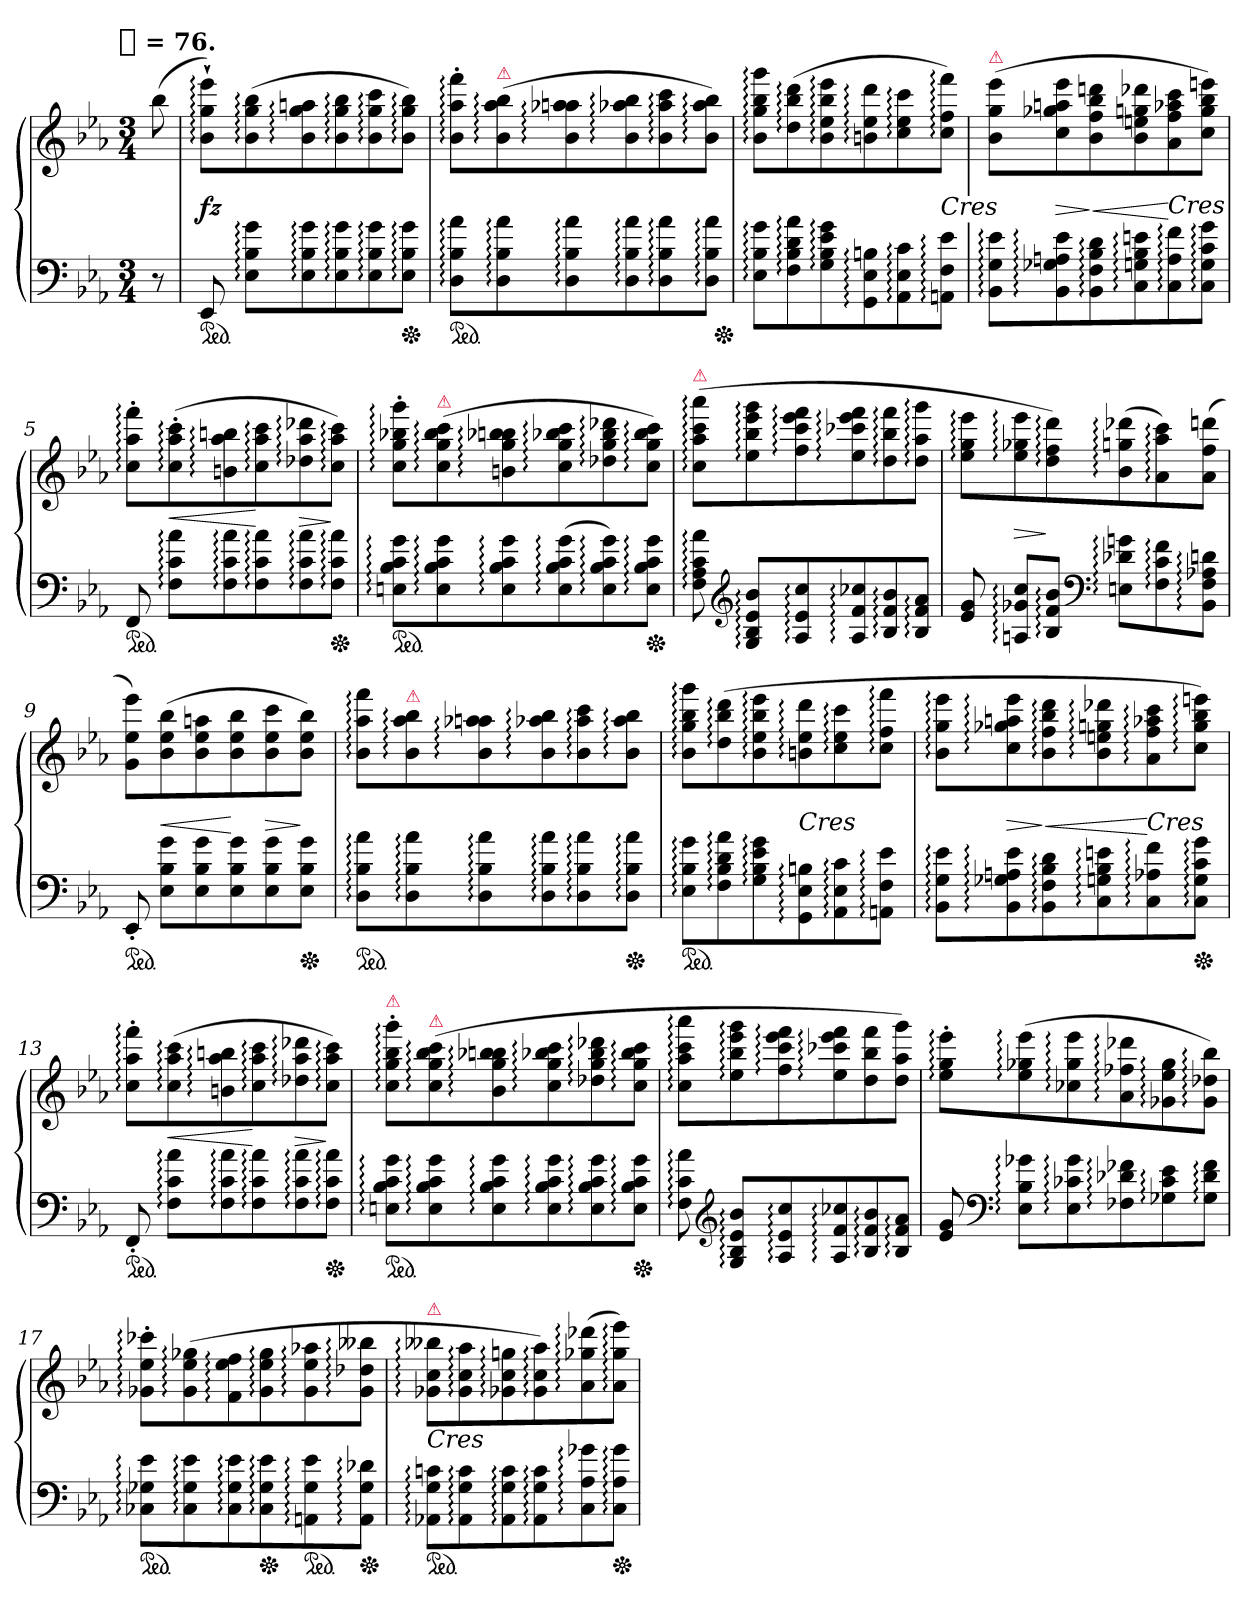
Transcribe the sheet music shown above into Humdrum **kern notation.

**kern	**kern	**dynam
*part1	*part1	*part1
*staff2	*staff1	*staff1/2
*clefF4	*clefG2	*
*k[b-e-a-]	*k[b-e-a-]	*
*c:	*c:	*
!!LO:TX:omd:t=[quarter] = 76.
*M3/4	*M3/4	*
*MM76	*MM76	*
=	=	=
8r	(>8bb-	.
=1	=1	=1
*ped	*	*
8EE-	8b-:` 8gg:` 8eee-:`L)	fz
8E-: 8B-: 8g:L	(>8b-: 8gg: 8bb-:	.
8E-: 8B-: 8g:	8b-: 8gg: 8aan:	.
8E-: 8B-: 8g:	8b-: 8gg: 8bb-:	.
8E-: 8B-: 8g:	8b-: 8gg: 8ccc:	.
*Xped	*	*
8E-: 8B-: 8g:J	8b-: 8gg: 8bb-:J)	.
=2	=2	=2
*ped	*	*
8D: 8B-: 8a-:L	8b-:' 8aa-:' 8fff:'L	.
!	!LO:TX:a:i:color=crimson:t=⚠	!
8D: 8B-: 8a-:	(>8b-: 8aa-: 8bb-:	.
8D: 8B-: 8a-:	8b-: 8aa-X: 8aan:	.
8D: 8B-: 8a-:	8b-: 8aa-: 8bb-:	.
8D: 8B-: 8a-:	8b-: 8aa-: 8ccc:	.
8D: 8B-: 8a-:J	8b-: 8aa-: 8bb-:J)	.
*Xped	*	*
=3	=3	=3
8E-: 8B-: 8g:L	8b-: 8gg: 8bb-: 8ggg:L	.
8F: 8B-: 8d: 8a-:	(>8dd: 8bb-: 8ddd:	.
8G: 8B-: 8e-: 8g:	8b-: 8ee-: 8bb-: 8eee-:	.
8GG: 8E-: 8Bn:	8bn: 8ee-: 8ddd:	.
8AA-: 8E-: 8c:	8cc: 8ee-: 8ccc:	.
!	!LO:TX:c:i:t=Cres	!
8AAn: 8F: 8e-:J	8cc: 8ff: 8fff:J)	.
=4	=4	=4
!	!LO:TX:a:i:color=crimson:t=⚠	!
8BB-: 8G: 8e-:L	(>8b- 8gg 8eee-L	.
8BB-: 8G-X: 8An: 8e-:	8cc 8gg-X 8aan 8eee-	>
8BB-: 8F: 8B-: 8d:	8b- 8ff 8bb- 8dddn	] <
8C: 8Gn: 8B-: 8en:	8b- 8een 8ggn 8ddd-X	.
!	!LO:TX:c:i:t=Cres	!
8C: 8A: 8f:	8a- 8ff 8aa-X 8ccc	[
8C: 8G: 8c: 8g:J	8cc 8gg 8bb- 8eeenJ)	.
=5	=5	=5
*ped	*	*
8FF/	8cc:' 8aa-:' 8fff:'L	.
8F: 8c: 8a-:L	(>8cc:' 8aa-:' 8ccc:'	<
8F: 8c: 8a-:	8bn: 8aa-: 8bbn:	.
8F: 8c: 8a-:	8cc: 8aa-: 8ccc:	[
8F: 8c: 8a-:	8dd-X: 8aa-: 8ddd-X:	>
*Xped	*	*
8F: 8c: 8a-:J	8cc: 8aa-: 8ccc:J)	]
=6	=6	=6
*ped	*	*
8En: 8B-: 8c: 8g:L	8cc:' 8gg:' 8bb-X:' 8ggg:'L	.
!	!LO:TX:a:i:color=crimson:t=⚠	!
8E: 8B-: 8c: 8g:	(>8cc: 8gg: 8bb-: 8ccc:	.
8E: 8B-: 8c: 8g:	8bn: 8gg: 8bb-X: 8bbn:	.
(8E: 8B-: 8c: 8g:	8cc: 8gg: 8bb-X: 8ccc:	.
8E: 8B-: 8c: 8g:)	8dd-X: 8gg: 8bb-: 8ddd-X:	.
*Xped	*	*
8E: 8B-: 8c: 8g:J	8cc: 8gg: 8bb-: 8ccc:J)	.
=7	=7	=7
!	!LO:TX:a:i:color=crimson:t=⚠	!
8F: 8A-: 8c: 8a-:	(>8cc: 8aa-: 8ccc: 8aaa-:L	.
*clefG2	*	*
8G: 8B-: 8e-: 8b-:L	8ee-: 8bb-: 8eee-: 8ggg:	.
8A-: 8e-: 8cc:	8ff: 8ccc: 8eee-: 8fff:	.
8A-: 8f: 8cc-X:	8ee-: 8ccc-X: 8eee-: 8fff:	.
8B-: 8f: 8b-:	8dd: 8bb-: 8fff:	.
8B-: 8f: 8a-:J	8dd: 8aa-: 8ggg:J	.
=8	=8	=8
8e- 8g	8ee-: 8gg: 8eee-:L	.
8An: 8g-X: 8cc:L	8ee-: 8gg-X: 8eee-:	>
8B-: 8f: 8b-:J	8dd: 8ff: 8ddd:)	]
*clefF4	*	*
8En: 8d-X: 8gn:L	(>8b-: 8ggn: 8ddd-X:	.
8F: 8c: 8f:	8a-: 8aa-: 8ccc:)	.
8BB-: 8F: 8A-X: 8dn:J	(>8a- 8ff 8dddnJ	.
=9	=9	=9
*ped	*	*
8EE-'	8g 8ee- 8eee-L)	.
8E- 8B- 8gL	(>8b- 8ee- 8bb-	<
8E- 8B- 8g	8b- 8ee- 8aan	.
8E- 8B- 8g	8b- 8ee- 8bb-	[
8E- 8B- 8g	8b- 8ee- 8ccc	>
*Xped	*	*
8E- 8B- 8gJ	8b- 8ee- 8bb-J)	]
=10	=10	=10
*ped	*	*
8D: 8B-: 8a-:L	8b-: 8aa-: 8fff:L	.
!	!LO:TX:a:i:color=crimson:t=⚠	!
8D: 8B-: 8a-:	8b-: 8aa-: 8bb-:	.
8D: 8B-: 8a-:	8b-: 8aa-X: 8aan:	.
8D: 8B-: 8a-:	8b-: 8aa-: 8bb-:	.
8D: 8B-: 8a-:	8b-: 8aa-: 8ccc:	.
*Xped	*	*
8D: 8B-: 8a-:J	8b-: 8aa-: 8bb-:J	.
=11	=11	=11
*ped	*	*
8E-: 8B-: 8g:L	8b-: 8gg: 8bb-: 8ggg:L	.
8F: 8B-: 8d: 8a-:	(>8dd: 8bb-: 8ddd:	.
8G: 8B-: 8e-: 8g:	8b-: 8ee-: 8bb-: 8eee-:	.
!	!LO:TX:c:i:t=Cres	!
8GG: 8E-: 8Bn:	8bn: 8ee-: 8ddd:	.
8AA-: 8E-: 8c:	8cc: 8ee-: 8ccc:	.
8AAn: 8F: 8e-:J	8cc: 8ff: 8fff:J	.
=12	=12	=12
8BB-: 8G: 8e-:L	8b-: 8gg: 8eee-:L	.
8BB-: 8G-X: 8An: 8e-:	8cc: 8gg-X: 8aan: 8eee-:	>
8BB-: 8F: 8B-: 8d:	8b-: 8ff: 8bb-: 8ddd:	] <
8C: 8Gn: 8B-: 8en:	8b-: 8een: 8ggn: 8ddd-X:	.
!	!LO:TX:c:i:t=Cres	!
8C: 8A-X: 8f:	8a-: 8ff: 8aa-X: 8ccc:	[
*Xped	*	*
8C: 8G: 8c: 8g:J	8cc: 8gg: 8bb-: 8eeen:J)	.
=13	=13	=13
*ped	*	*
8FF'	8cc:' 8aa-:' 8fff:'L	.
8F: 8c: 8a-:L	(>8cc: 8aa-: 8ccc:	<
8F: 8c: 8a-:	8bn: 8aa-: 8bbn:	.
8F: 8c: 8a-:	8cc: 8aa-: 8ccc:	[
8F: 8c: 8a-:	8dd-X: 8aa-: 8ddd-X:	>
*Xped	*	*
8F: 8c: 8a-:J	8cc: 8aa-: 8ccc:J)	]
=14	=14	=14
!	!LO:TX:a:i:color=crimson:t=⚠	!
*ped	*	*
8En: 8B-: 8c: 8g:L	8cc:' 8gg:' 8bb-:' 8ggg:'L	.
!	!LO:TX:a:i:color=crimson:t=⚠	!
8E: 8B-: 8c: 8g:	(>8cc: 8gg: 8bb-: 8ccc:	.
8E: 8B-: 8c: 8g:	8b-: 8gg: 8bb-X: 8bbn:	.
8E: 8B-: 8c: 8g:	8cc: 8gg: 8bb-: 8ccc:	.
8E: 8B-: 8c: 8g:	8dd-X: 8gg: 8bb-: 8ddd-X:	.
*Xped	*	*
8E: 8B-: 8c: 8g:J	8cc: 8gg: 8bb-: 8ccc:J	.
=15	=15	=15
8F: 8c: 8a-:	8cc: 8aa-: 8ccc: 8aaa-:L	.
*clefG2	*	*
8G: 8B-: 8e-: 8b-:L	8ee-: 8bb-: 8eee-: 8ggg:	.
8A-: 8e-: 8cc:	8ff: 8ccc: 8eee-: 8fff:	.
8A-: 8f: 8cc-X:	8ee-: 8ccc-X: 8eee-: 8fff:	.
8B-: 8f: 8b-:	8dd 8bb- 8fff	.
8B-: 8f: 8a-:J	8dd 8aa- 8gggJ)	.
=16	=16	=16
8e- 8g	8ee-:' 8gg:' 8eee-:'L	.
*clefF4	*	*
8E-: 8B-: 8g-X:L	(>8ee-: 8gg-X: 8eee-:	.
8E-: 8c-X: 8g-:	8cc-X: 8gg-: 8eee-:	.
8F-X: 8d-X: 8f-X:	8a-: 8ff-X: 8ddd-X:	.
8G-X: 8c-: 8e-:	8g-X: 8ee-: 8gg-:	.
8G-: 8d-: 8f-:J	8g-: 8dd-X: 8bb-:J)	.
=17	=17	=17
*ped	*	*
8C-X: 8G-X: 8e-:L	8g-X:' 8ee-:' 8ccc-X:'L	.
8C-: 8G-: 8e-:	(>8g-: 8ee-: 8gg-X:	.
8C-: 8G-: 8e-:	8f: 8ee-: 8ff:	.
*Xped	*	*
8C-: 8G-: 8e-:	8g-: 8ee-: 8gg-:	.
*ped	*	*
8AAn: 8G-: 8e-:	8g-: 8ee-: 8aa-X:	.
*Xped	*	*
8AA: 8G-: 8d-X:J	8g-: 8dd-X: 8bb--X:J	.
=18	=18	=18
!	!LO:TX:c:i:t=Cres	!
!	!LO:TX:a:i:color=crimson:t=⚠	!
*ped	*	*
8AA-X: 8G: 8cn:L	8g-X: 8cc: 8bb--X:L	.
8AA-: 8G: 8c:	8g-: 8cc: 8aa-:	.
8AA-: 8G: 8c:	8g-X: 8cc: 8ggn:	.
8AA-: 8G: 8c:	8g-: 8cc: 8aa-:)	.
8C: 8A-: 8g-X:	(>8a-: 8gg-X: 8ddd-X:	.
*Xped	*	*
8C: 8A-: 8g-:J	8a-: 8gg-: 8eee-:J)	.
=	=	=
*-	*-	*-
